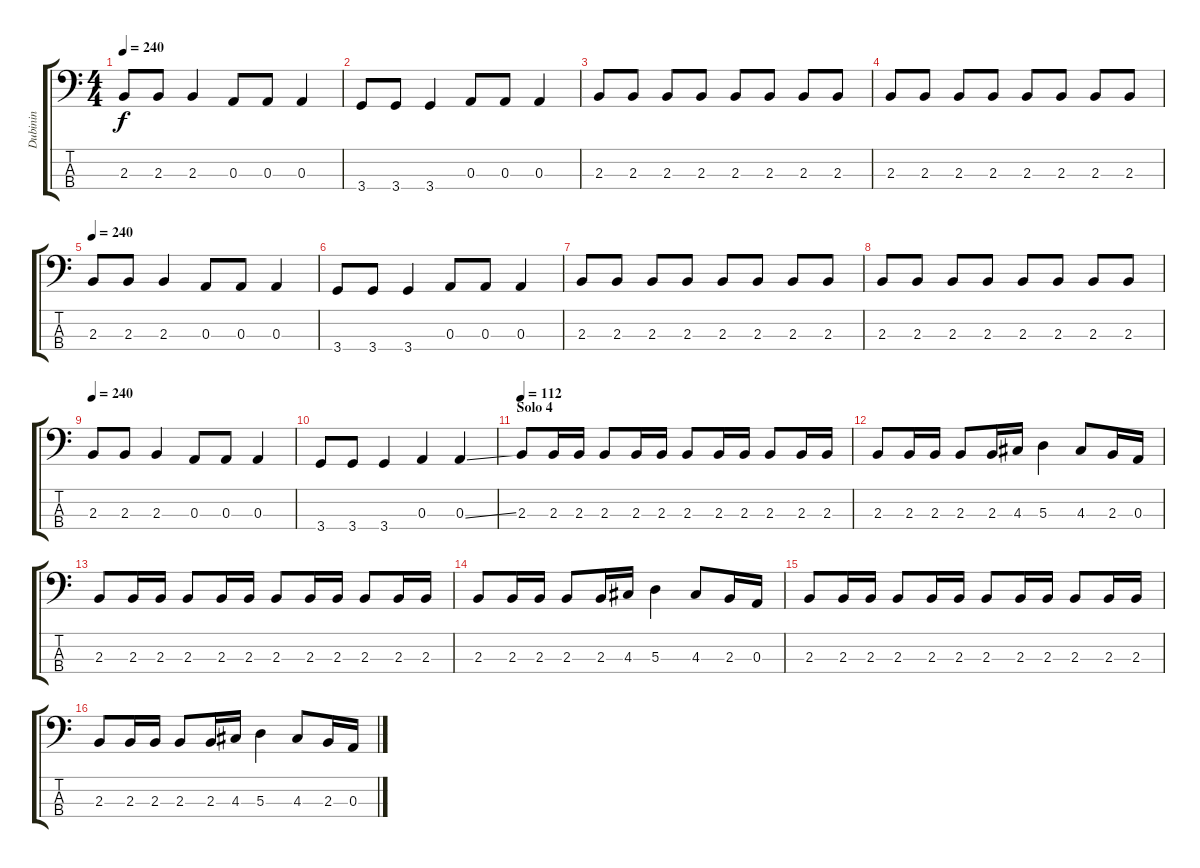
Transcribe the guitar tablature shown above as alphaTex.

\track ("Dubinin" "Dubinin") {instrument electricbassfinger}
\staff {score tabs}
\tuning (G2 D2 A1 E1) {hide}
\ts (4 4)
\tempo 240
\clef f4
\ks c
2.3.8{dy f} 2.3.8 2.3.4 0.3.8 0.3.8 0.3.4 |
3.4.8 3.4.8 3.4.4 0.3.8 0.3.8 0.3.4 |
2.3.8 2.3.8 2.3.8 2.3.8 2.3.8 2.3.8 2.3.8 2.3.8 |
2.3.8 2.3.8 2.3.8 2.3.8 2.3.8 2.3.8 2.3.8 2.3.8 |
\tempo 240
2.3.8 2.3.8 2.3.4 0.3.8 0.3.8 0.3.4 |
3.4.8 3.4.8 3.4.4 0.3.8 0.3.8 0.3.4 |
2.3.8 2.3.8 2.3.8 2.3.8 2.3.8 2.3.8 2.3.8 2.3.8 |
2.3.8 2.3.8 2.3.8 2.3.8 2.3.8 2.3.8 2.3.8 2.3.8 |
\tempo 240
2.3.8 2.3.8 2.3.4 0.3.8 0.3.8 0.3.4 |
3.4.8 3.4.8 3.4.4 0.3.4 0.3{ss}.4 |
\section ("" "Solo 4")
\tempo 112
2.3.8 2.3.16 2.3.16 2.3.8 2.3.16 2.3.16 2.3.8 2.3.16 2.3.16 2.3.8 2.3.16 2.3.16 |
2.3.8 2.3.16 2.3.16 2.3.8 2.3.16 4.3.16 5.3.4 4.3.8 2.3.16 0.3.16 |
2.3.8 2.3.16 2.3.16 2.3.8 2.3.16 2.3.16 2.3.8 2.3.16 2.3.16 2.3.8 2.3.16 2.3.16 |
2.3.8 2.3.16 2.3.16 2.3.8 2.3.16 4.3.16 5.3.4 4.3.8 2.3.16 0.3.16 |
2.3.8 2.3.16 2.3.16 2.3.8 2.3.16 2.3.16 2.3.8 2.3.16 2.3.16 2.3.8 2.3.16 2.3.16 |
2.3.8 2.3.16 2.3.16 2.3.8 2.3.16 4.3.16 5.3.4 4.3.8 2.3.16 0.3.16
